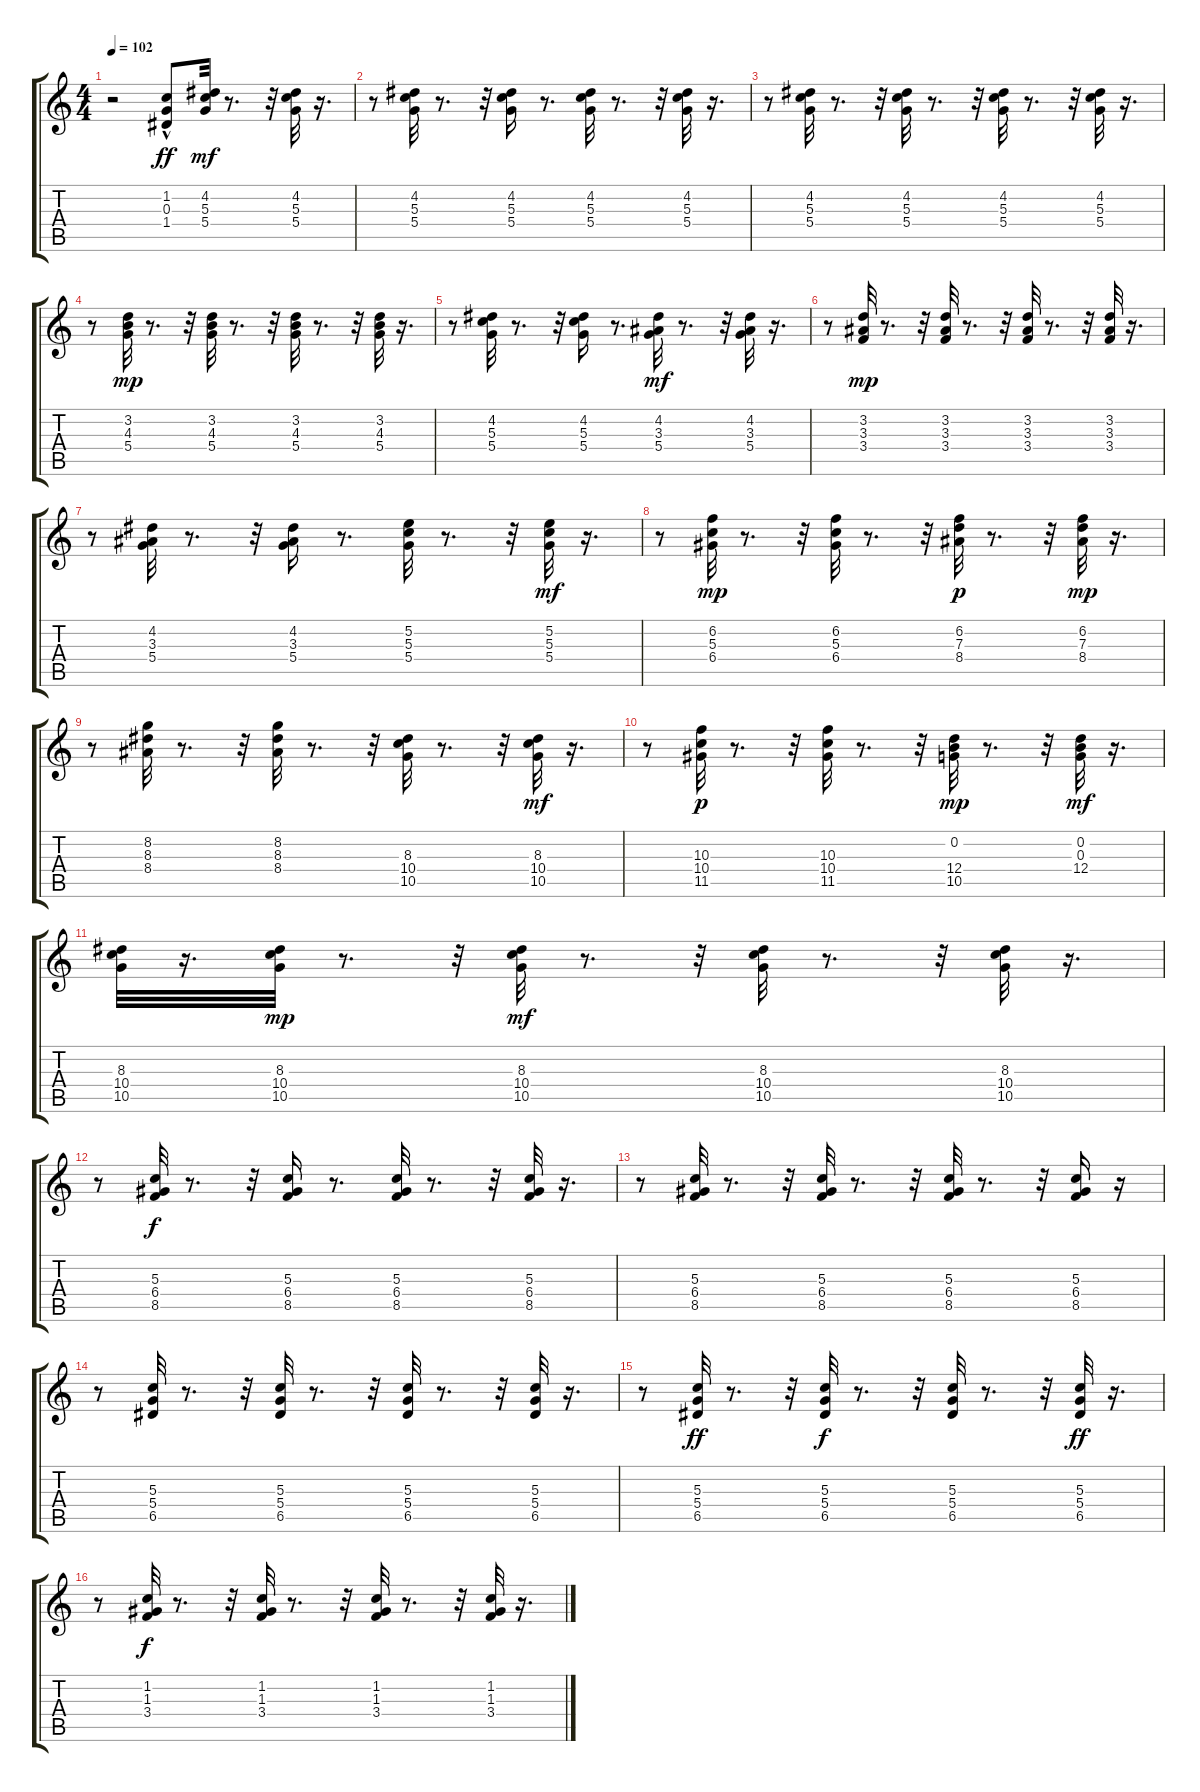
\track "" {instrument synthbass1}
\staff {score tabs}
\tuning (E4 B3 G3 D3 A2 E2) {hide}
\ts (4 4)
\tempo 102
\clef g2
\ks c
r.2{dy f} (1.2 0.3 1.4{hac}).8{dy ff} (4.2 5.3 5.4).32{dy mf} r.8{d} r.32 (4.2 5.3 5.4).32 r.16{d} |
r.8 (4.2 5.3 5.4).32 r.8{d} r.32 (4.2 5.3 5.4).16 r.8{d} (4.2 5.3 5.4).32 r.8{d} r.32 (4.2 5.3 5.4).32 r.16{d} |
r.8 (4.2 5.3 5.4).32 r.8{d} r.32 (4.2 5.3 5.4).32 r.8{d} r.32 (4.2 5.3 5.4).32 r.8{d} r.32 (4.2 5.3 5.4).32 r.16{d} |
r.8 (3.2 4.3 5.4).32{dy mp} r.8{d} r.32 (3.2 4.3 5.4).32 r.8{d} r.32 (3.2 4.3 5.4).32 r.8{d} r.32 (3.2 4.3 5.4).32 r.16{d} |
r.8 (4.2 5.3 5.4).32 r.8{d} r.32 (4.2 5.3 5.4).16 r.8{d} (4.2 3.3 5.4).32{dy mf} r.8{d} r.32 (4.2 3.3 5.4).32 r.16{d} |
r.8 (3.2 3.3 3.4).32{dy mp} r.8{d} r.32 (3.2 3.3 3.4).32 r.8{d} r.32 (3.2 3.3 3.4).32 r.8{d} r.32 (3.2 3.3 3.4).32 r.16{d} |
r.8 (4.2 3.3 5.4).32 r.8{d} r.32 (4.2 3.3 5.4).16 r.8{d} (5.2 5.3 5.4).32 r.8{d} r.32 (5.2 5.3 5.4).32{dy mf} r.16{d} |
r.8 (6.2 5.3 6.4).32{dy mp} r.8{d} r.32 (6.2 5.3 6.4).32 r.8{d} r.32 (6.2 7.3 8.4).32{dy p} r.8{d} r.32 (6.2 7.3 8.4).32{dy mp} r.16{d} |
r.8 (8.2 8.3 8.4).32 r.8{d} r.32 (8.2 8.3 8.4).32 r.8{d} r.32 (8.3 10.4 10.5).32 r.8{d} r.32 (8.3 10.4 10.5).32{dy mf} r.16{d} |
r.8 (10.3 10.4 11.5).32{dy p} r.8{d} r.32 (10.3 10.4 11.5).32 r.8{d} r.32 (0.2 12.4 10.5).32{dy mp} r.8{d} r.32 (0.2 0.3 12.4).32{dy mf} r.16{d} |
(8.3 10.4 10.5).32 r.16{d} (8.3 10.4 10.5).32{dy mp} r.8{d} r.32 (8.3 10.4 10.5).32{dy mf} r.8{d} r.32 (8.3 10.4 10.5).32 r.8{d} r.32 (8.3 10.4 10.5).32 r.16{d} |
r.8 (5.3 6.4 8.5).32{dy f} r.8{d} r.32 (5.3 6.4 8.5).16 r.8{d} (5.3 6.4 8.5).32 r.8{d} r.32 (5.3 6.4 8.5).32 r.16{d} |
r.8 (5.3 6.4 8.5).32 r.8{d} r.32 (5.3 6.4 8.5).32 r.8{d} r.32 (5.3 6.4 8.5).32 r.8{d} r.32 (5.3 6.4 8.5).16 r.16 |
r.8 (5.3 5.4 6.5).32 r.8{d} r.32 (5.3 5.4 6.5).32 r.8{d} r.32 (5.3 5.4 6.5).32 r.8{d} r.32 (5.3 5.4 6.5).32 r.16{d} |
r.8 (5.3 5.4 6.5).32{dy ff} r.8{d} r.32 (5.3 5.4 6.5).32{dy f} r.8{d} r.32 (5.3 5.4 6.5).32 r.8{d} r.32 (5.3 5.4 6.5).32{dy ff} r.16{d} |
r.8 (1.2 1.3 3.4).32{dy f} r.8{d} r.32 (1.2 1.3 3.4).32 r.8{d} r.32 (1.2 1.3 3.4).32 r.8{d} r.32 (1.2 1.3 3.4).32 r.16{d}
